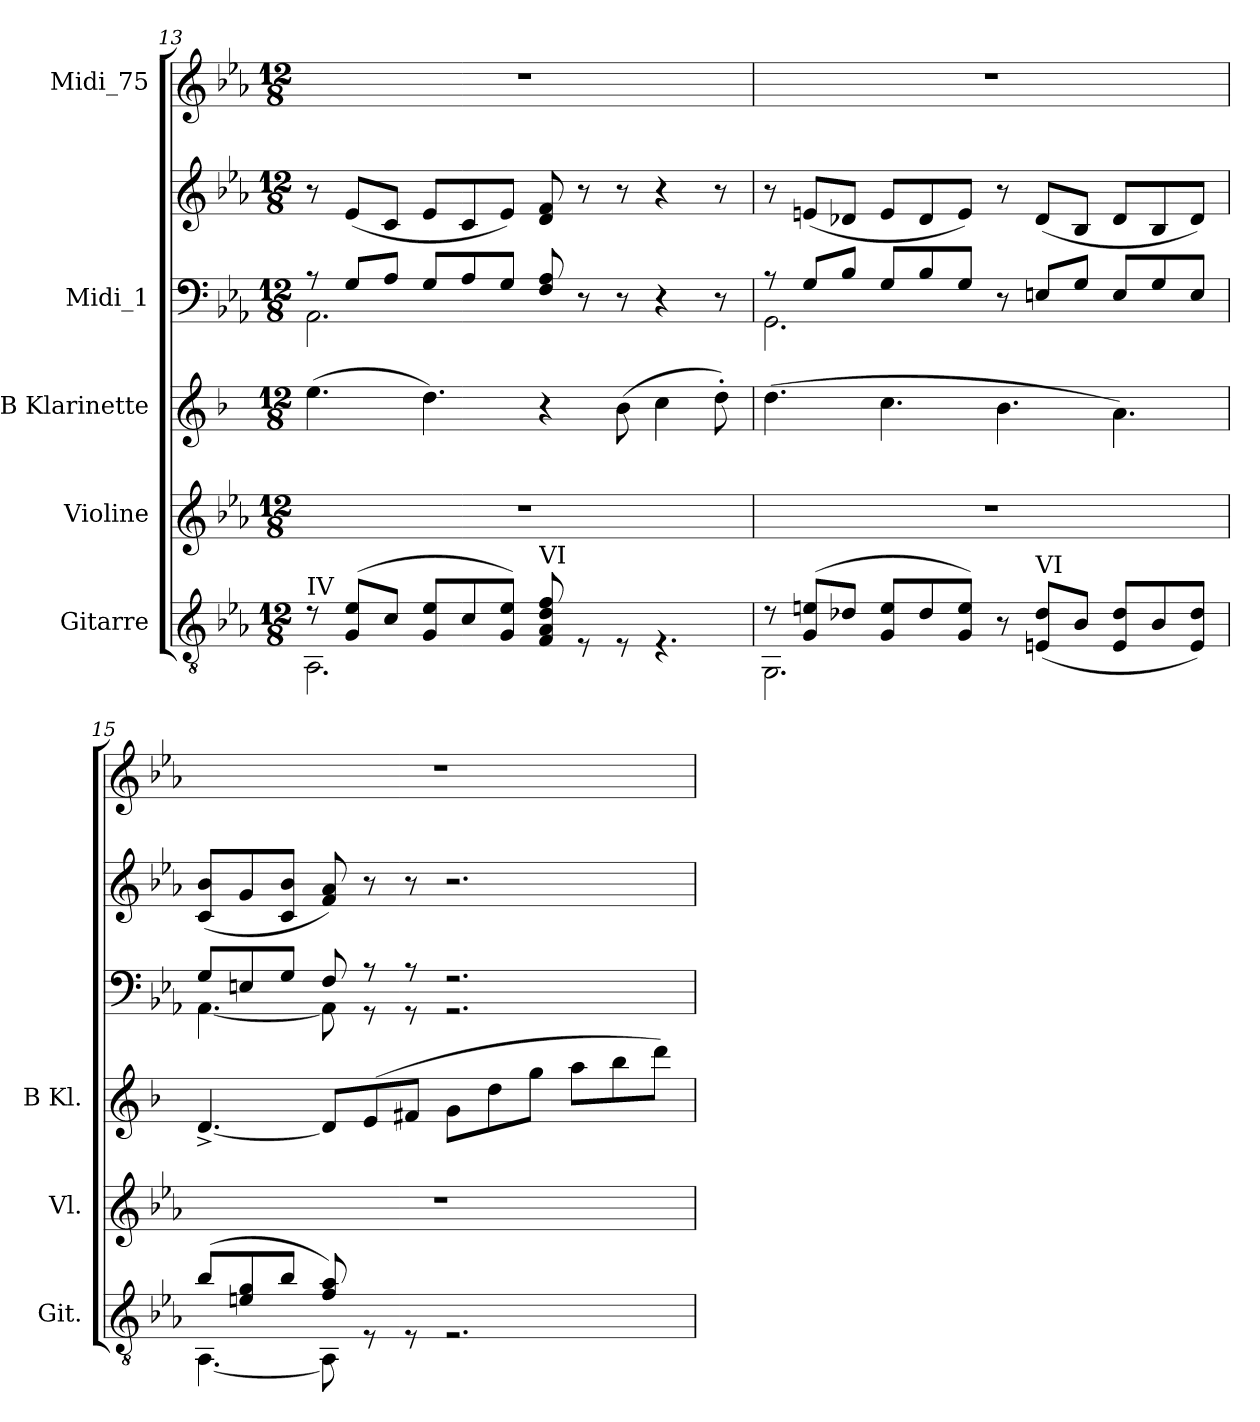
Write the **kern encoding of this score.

**kern	**kern	**kern	**kern	**kern	**kern
*part5	*part4	*part3	*part2	*part2	*part1
*staff6	*staff5	*staff4	*staff3	*staff2	*staff1
*I"Gitarre	*I"Violine	*I"B Klarinette	*I"Midi_1	*	*I"Midi_75
*I'Git.	*I'Vl.	*I'B Kl.	*	*	*
!!LO:PB:g=z
*clefGv2	*clefG2	*clefG2	*clefF4	*clefG2	*clefG2
*	*	*ITrd1c2	*	*	*
*k[b-e-a-]	*k[b-e-a-]	*k[b-e-a-]	*k[b-e-a-]	*k[b-e-a-]	*k[b-e-a-]
*M12/8	*M12/8	*M12/8	*M12/8	*M12/8	*M12/8
=13	=13	=13	=13	=13	=13
*^	*	*	*^	*	*
!LO:TX:a:t=IV	!	!	!	!	!	!	!
8r	2.AA-\	1.r	(>4.dd\	8r	2.AA-\	8r	1.r
(8G/ 8e-/L	.	.	.	8G/L	.	(8e-/L	.
8c/J	.	.	.	8A-/J	.	8c/J	.
8G/ 8e-/L	.	.	4.cc\)	8G/L	.	8e-/L	.
8c/	.	.	.	8A-/	.	8c/	.
8G/ 8e-/J)	.	.	.	8G/J	.	8e-/J)	.
!LO:TX:a:t=VI	!	!	!	!	!	!	!
8F/ 8A-/ 8d/ 8f/	2.ryy	.	4r	8F/ 8A-/	4ryy	8d/ 8f/	.
8rE	.	.	.	8r	.	8r	.
8rE	.	.	(8a-\	8r	2ryy	8r	.
4.rE	.	.	4b-\	4r	.	4r	.
.	.	.	8cc'\)	8r	.	8r	.
=14	=14	=14	=14	=14	=14	=14	=14
8r	2.GG\	1.r	(>4.cc\	8r	2.GG\	8r	1.r
(8G/ 8en/L	.	.	.	8G/L	.	(8en/L	.
8d-X/J	.	.	.	8B-/J	.	8d-X/J	.
8G/ 8e/L	.	.	4.b-\	8G/L	.	8e/L	.
8d-/	.	.	.	8B-/	.	8d-/	.
8G/ 8e/J)	.	.	.	8G/J	.	8e/J)	.
8r	4ryy	.	4.a-\	8r	4ryy	8r	.
!LO:TX:a:t=VI	!	!	!	!	!	!	!
(8En/ 8d-/L	.	.	.	8En/L	.	(8d-/L	.
8B-/J	2ryy	.	.	8G/J	2ryy	8B-/J	.
8E/ 8d-/L	.	.	4.g\)	8E/L	.	8d-/L	.
8B-/	.	.	.	8G/	.	8B-/	.
8E/ 8d-/J)	.	.	.	8E/J	.	8d-/J)	.
=15	=15	=15	=15	=15	=15	=15	=15
(>8b-/L	[4.AA-\	1.r	[4.c^/	8G/L	[4.AA-\	(8c/ 8b-/L	1.r
8en/ 8g/	.	.	.	8En/	.	8g/	.
8b-/J	.	.	.	8G/J	.	8c/ 8b-/J	.
8f/ 8a-/)	8AA-\]	.	8c/L]	8F/	8AA-\]	8f/ 8a-/)	.
8rE	1ryy	.	(>8d/	8r	8r	8r	.
8rE	.	.	8en/J	8r	8r	8r	.
2.rE	.	.	8f\L	2.r	2.r	2.r	.
.	.	.	8cc\	.	.	.	.
.	.	.	8ff\J	.	.	.	.
.	.	.	8gg\L	.	.	.	.
.	.	.	8aa-\	.	.	.	.
.	.	.	8ccc\J)	.	.	.	.
*v	*v	*	*	*v	*v	*	*
=	=	=	=	=	=
*-	*-	*-	*-	*-	*-
